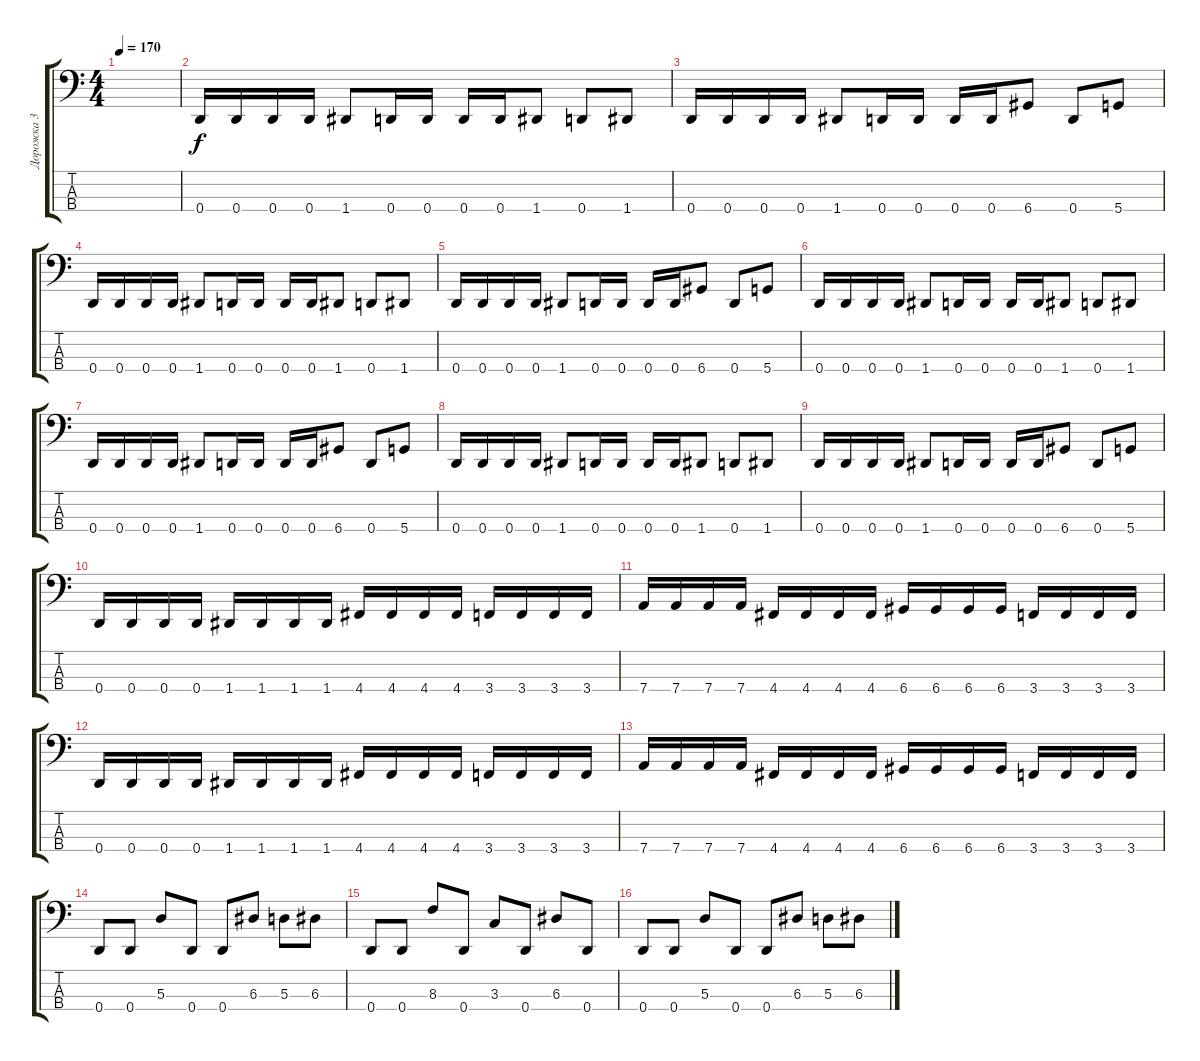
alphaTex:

\track ("Дорожка 3" "Дорожка 3") {instrument electricbasspick}
\staff {score tabs}
\tuning (G2 D2 A1 D1) {hide}
\ts (4 4)
\tempo 170
\clef f4
\ks c
|
0.4.16 0.4.16 0.4.16 0.4.16 1.4.8 0.4.16 0.4.16 0.4.16 0.4.16 1.4.8 0.4.8 1.4.8 |
0.4.16 0.4.16 0.4.16 0.4.16 1.4.8 0.4.16 0.4.16 0.4.16 0.4.16 6.4.8 0.4.8 5.4.8 |
0.4.16 0.4.16 0.4.16 0.4.16 1.4.8 0.4.16 0.4.16 0.4.16 0.4.16 1.4.8 0.4.8 1.4.8 |
0.4.16 0.4.16 0.4.16 0.4.16 1.4.8 0.4.16 0.4.16 0.4.16 0.4.16 6.4.8 0.4.8 5.4.8 |
0.4.16 0.4.16 0.4.16 0.4.16 1.4.8 0.4.16 0.4.16 0.4.16 0.4.16 1.4.8 0.4.8 1.4.8 |
0.4.16 0.4.16 0.4.16 0.4.16 1.4.8 0.4.16 0.4.16 0.4.16 0.4.16 6.4.8 0.4.8 5.4.8 |
0.4.16 0.4.16 0.4.16 0.4.16 1.4.8 0.4.16 0.4.16 0.4.16 0.4.16 1.4.8 0.4.8 1.4.8 |
0.4.16 0.4.16 0.4.16 0.4.16 1.4.8 0.4.16 0.4.16 0.4.16 0.4.16 6.4.8 0.4.8 5.4.8 |
0.4.16 0.4.16 0.4.16 0.4.16 1.4.16 1.4.16 1.4.16 1.4.16 4.4.16 4.4.16 4.4.16 4.4.16 3.4.16 3.4.16 3.4.16 3.4.16 |
7.4.16 7.4.16 7.4.16 7.4.16 4.4.16 4.4.16 4.4.16 4.4.16 6.4.16 6.4.16 6.4.16 6.4.16 3.4.16 3.4.16 3.4.16 3.4.16 |
0.4.16 0.4.16 0.4.16 0.4.16 1.4.16 1.4.16 1.4.16 1.4.16 4.4.16 4.4.16 4.4.16 4.4.16 3.4.16 3.4.16 3.4.16 3.4.16 |
7.4.16 7.4.16 7.4.16 7.4.16 4.4.16 4.4.16 4.4.16 4.4.16 6.4.16 6.4.16 6.4.16 6.4.16 3.4.16 3.4.16 3.4.16 3.4.16 |
0.4.8 0.4.8 5.3.8 0.4.8 0.4.8 6.3.8 5.3.8 6.3.8 |
0.4.8 0.4.8 8.3.8 0.4.8 3.3.8 0.4.8 6.3.8 0.4.8 |
0.4.8 0.4.8 5.3.8 0.4.8 0.4.8 6.3.8 5.3.8 6.3.8
